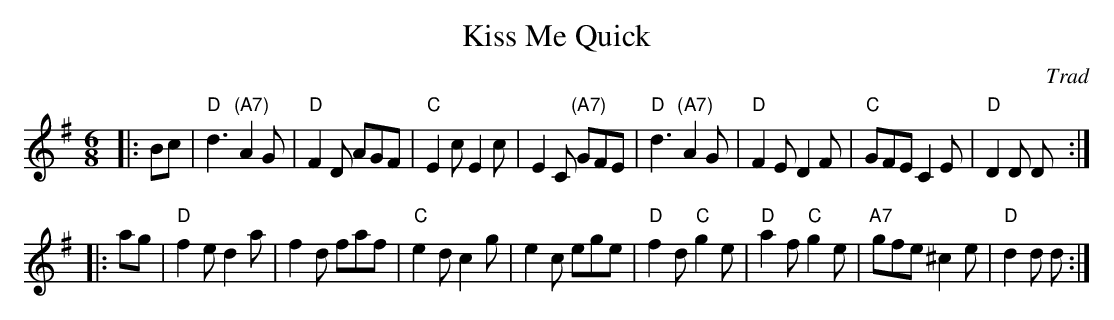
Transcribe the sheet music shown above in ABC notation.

X:1
T: Kiss Me Quick
O: Trad
M: 6/8
L: 1/8
K: DMix
|: Bc \
| "D"d3 "(A7)"A2G | "D"F2D AGF | "C"E2c E2c |    E2C "(A7)"GFE \
| "D"d3 "(A7)"A2G | "D"F2E D2F | "C"GFE C2E | "D"D2D       D :|
|: ag \
| "D"f2e    d2a |    f2d    faf |  "C"e2d  c2g |    e2c ege \
| "D"f2d "C"g2e | "D"a2f "C"g2e | "A7"gfe ^c2e | "D"d2d d :|
